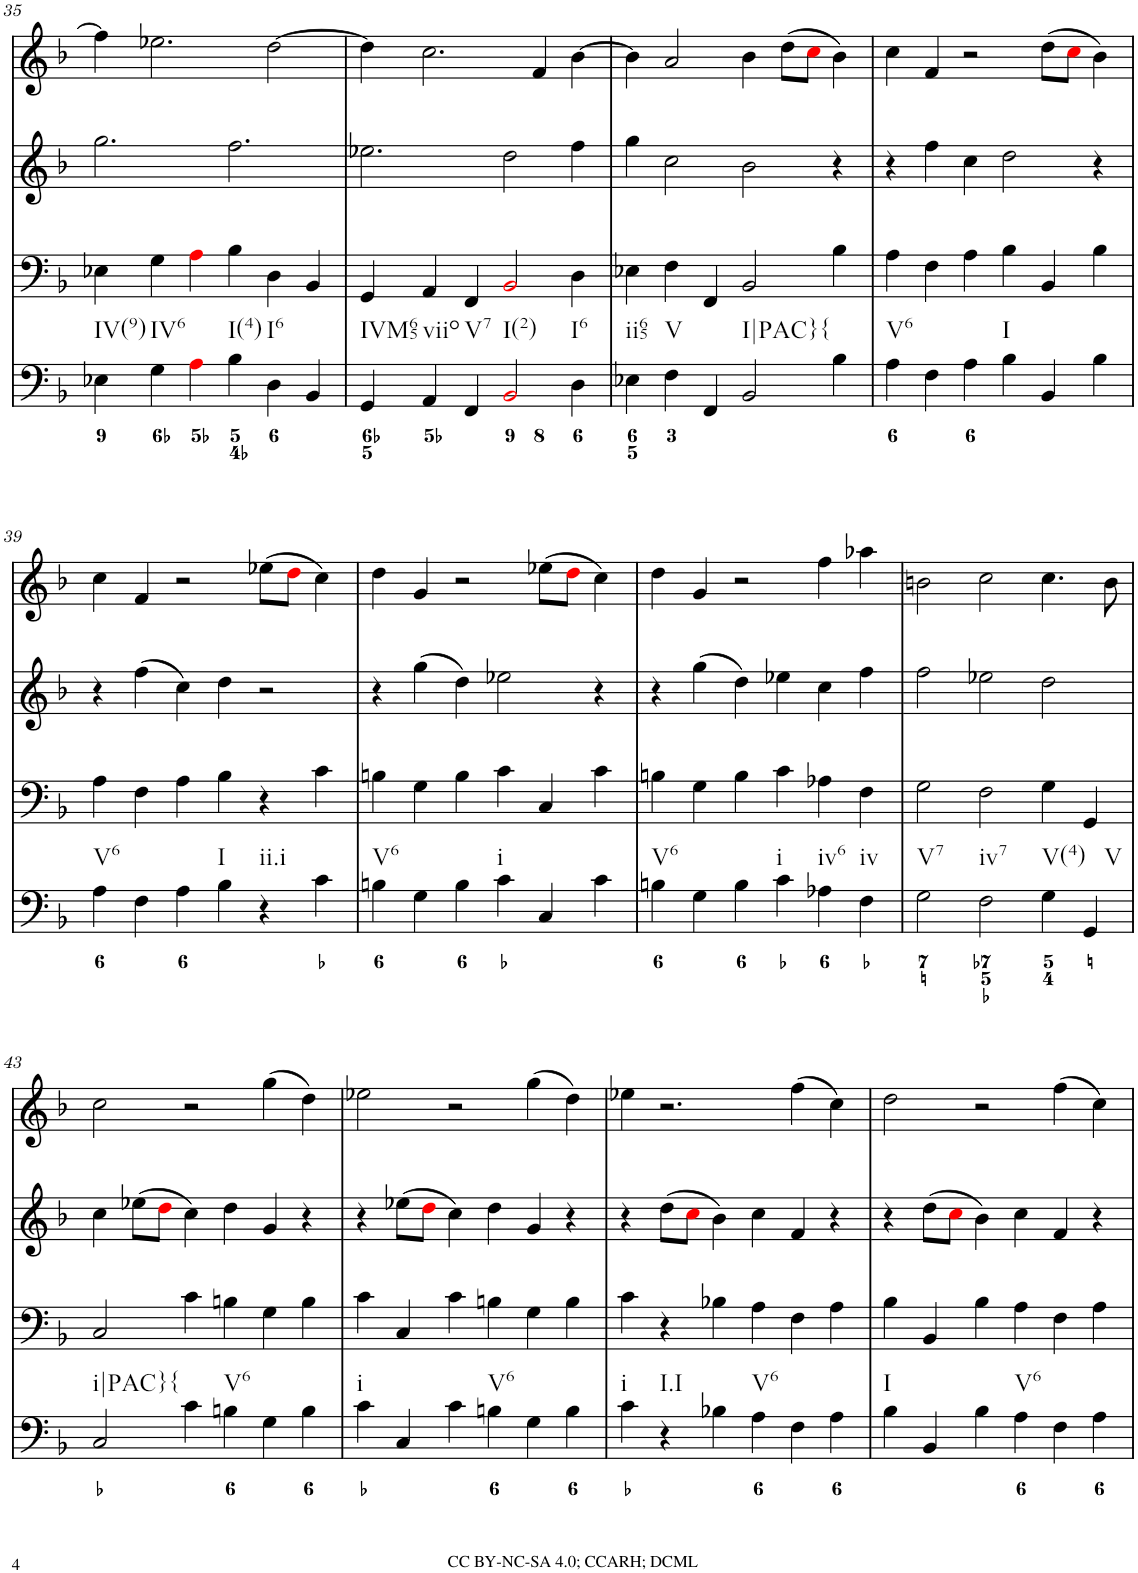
**kern	**kern	**kern	**kern
*part4	*part3	*part2	*part1
*staff4	*staff3	*staff2	*staff1
*I"Piano	*I"Piano	*I"Piano	*I"Piano
*I'Pno	*I'Pno	*I'Pno	*I'Pno
!!LO:PB:g=z
*clefF4	*clefF4	*clefG2	*clefG2
*k[b-]	*k[b-]	*k[b-]	*k[b-]
*F:	*F:	*F:	*F:
*M6/4	*M6/4	*M6/4	*M6/4
=35	=35	=35	=35
!LO:TX:b:t=IV(9)	!	!	!
4E-X\	4E-X\	2.gg\	4ff\]
!LO:TX:b:t=IV6	!	!	!
4G\	4G\	.	2.ee-X\
4Ai\	4Ai\	.	.
!LO:TX:b:t=I(4)	!	!	!
4B-\	4B-\	2.ff\	.
!LO:TX:b:t=I6	!	!	!
4D\	4D\	.	[2dd\
4BB-/	4BB-/	.	.
=36	=36	=36	=36
!LO:TX:b:t=IVM65	!	!	!
4GG/	4GG/	2.ee-X\	4dd\]
!LO:TX:b:t=viio	!	!	!
4AA/	4AA/	.	2.cc\
!LO:TX:b:t=V7	!	!	!
4FF/	4FF/	.	.
!LO:TX:b:t=I(2)	!	!	!
2BB-i/	2BB-i/	2dd\	.
.	.	.	4f/
!LO:TX:b:t=I6	!	!	!
4D\	4D\	4ff\	[4b-\
=37	=37	=37	=37
!LO:TX:b:t=ii65	!	!	!
4E-X\	4E-X\	4gg\	4b-\]
!LO:TX:b:t=V	!	!	!
4F\	4F\	2cc\	2a/
4FF/	4FF/	.	.
!LO:TX:b:t=I|PAC}{	!	!	!
2BB-/	2BB-/	2b-\	4b-\
.	.	.	(8dd\L
.	.	.	8cci\J
4B-\	4B-\	4r	4b-\)
=38	=38	=38	=38
!LO:TX:b:t=V6	!	!	!
4A\	4A\	4r	4cc\
4F\	4F\	4ff\	4f/
4A\	4A\	4cc\	2r
!LO:TX:b:t=I	!	!	!
4B-\	4B-\	2dd\	.
4BB-/	4BB-/	.	(8dd\L
.	.	.	8cci\J
4B-\	4B-\	4r	4b-\)
!!LO:LB:g=z
=39	=39	=39	=39
!LO:TX:b:t=V6	!	!	!
4A\	4A\	4r	4cc\
4F\	4F\	(4ff\	4f/
4A\	4A\	4cc\)	2r
!LO:TX:b:t=I	!	!	!
4B-\	4B-\	4dd\	.
!LO:TX:b:t=ii.i	!	!	!
4r	4r	2r	(8ee-X\L
.	.	.	8ddi\J
4c\	4c\	.	4cc\)
=40	=40	=40	=40
!LO:TX:b:t=V6	!	!	!
4Bn\	4Bn\	4r	4dd\
4G\	4G\	(4gg\	4g/
4B\	4B\	4dd\)	2r
!LO:TX:b:t=i	!	!	!
4c\	4c\	2ee-X\	.
4C/	4C/	.	(8ee-X\L
.	.	.	8ddi\J
4c\	4c\	4r	4cc\)
=41	=41	=41	=41
!LO:TX:b:t=V6	!	!	!
4Bn\	4Bn\	4r	4dd\
4G\	4G\	(4gg\	4g/
4B\	4B\	4dd\)	2r
!LO:TX:b:t=i	!	!	!
4c\	4c\	4ee-X\	.
!LO:TX:b:t=iv6	!	!	!
4A-X\	4A-X\	4cc\	4ff\
!LO:TX:b:t=iv	!	!	!
4F\	4F\	4ff\	4aa-X\
=42	=42	=42	=42
!LO:TX:b:t=V7	!	!	!
2G\	2G\	2ff\	2bn\
!LO:TX:b:t=iv7	!	!	!
2F\	2F\	2ee-X\	2cc\
!LO:TX:b:t=V(4)	!	!	!
4G\	4G\	2dd\	4.cc\
!LO:TX:b:t=V	!	!	!
4GG/	4GG/	.	.
.	.	.	8b\
!!LO:LB:g=z
=43	=43	=43	=43
!LO:TX:b:t=i|PAC}{	!	!	!
2C/	2C/	4cc\	2cc\
.	.	(8ee-X\L	.
.	.	8ddi\J	.
4c\	4c\	4cc\)	2r
!LO:TX:b:t=V6	!	!	!
4Bn\	4Bn\	4dd\	.
4G\	4G\	4g/	(4gg\
4B\	4B\	4r	4dd\)
=44	=44	=44	=44
!LO:TX:b:t=i	!	!	!
4c\	4c\	4r	2ee-X\
4C/	4C/	(8ee-X\L	.
.	.	8ddi\J	.
4c\	4c\	4cc\)	2r
!LO:TX:b:t=V6	!	!	!
4Bn\	4Bn\	4dd\	.
4G\	4G\	4g/	(4gg\
4B\	4B\	4r	4dd\)
=45	=45	=45	=45
!LO:TX:b:t=i	!	!	!
4c\	4c\	4r	4ee-X\
!LO:TX:b:t=I.I	!	!	!
4r	4r	(8dd\L	2.r
.	.	8cci\J	.
4B-X\	4B-X\	4b-\)	.
!LO:TX:b:t=V6	!	!	!
4A\	4A\	4cc\	.
4F\	4F\	4f/	(4ff\
4A\	4A\	4r	4cc\)
=46	=46	=46	=46
!LO:TX:b:t=I	!	!	!
4B-\	4B-\	4r	2dd\
4BB-/	4BB-/	(8dd\L	.
.	.	8cci\J	.
4B-\	4B-\	4b-\)	2r
!LO:TX:b:t=V6	!	!	!
4A\	4A\	4cc\	.
4F\	4F\	4f/	(4ff\
4A\	4A\	4r	4cc\)
=	=	=	=
*-	*-	*-	*-
